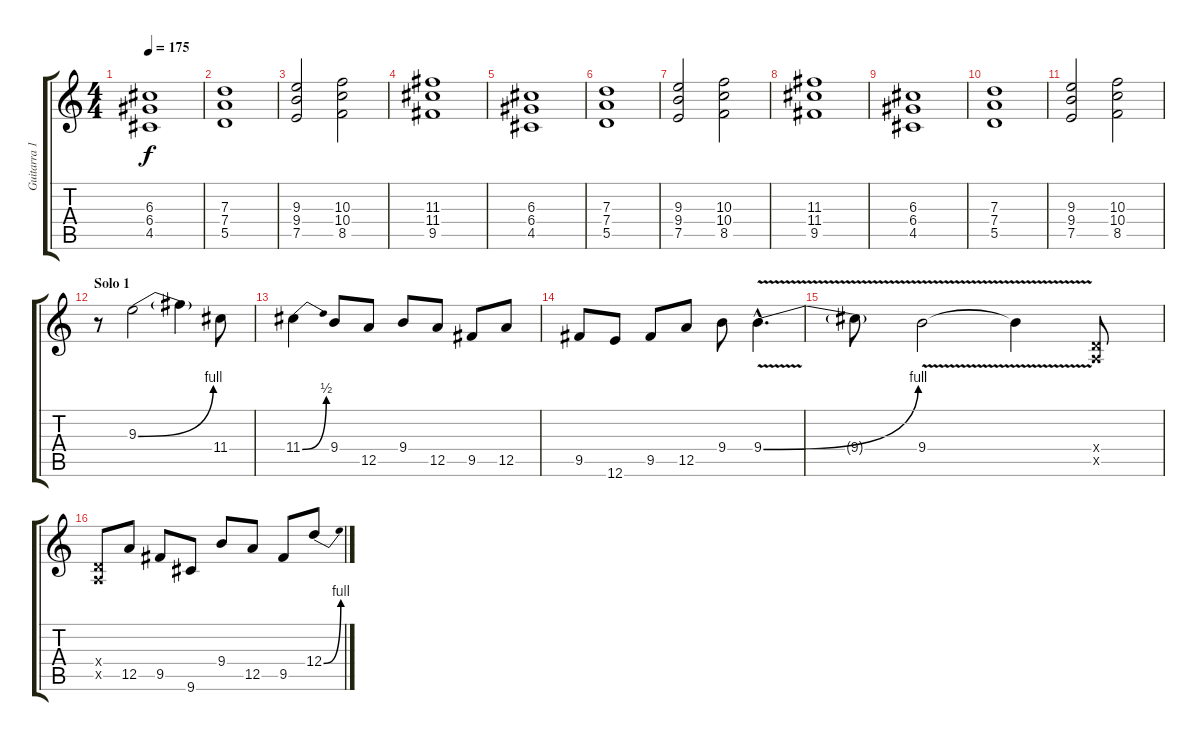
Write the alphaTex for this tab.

\track ("Guitarra 1" "Guitarra 1") {instrument overdrivenguitar}
\staff {score tabs}
\tuning (E4 B3 G3 D3 A2 E2) {hide}
\ts (4 4)
\tempo 175
\clef g2
\ks c
(6.3 6.4 4.5).1{dy f} |
(7.3 7.4 5.5).1 |
(9.3 9.4 7.5).2 (10.3 10.4 8.5).2 |
(11.3 11.4 9.5).1 |
(6.3 6.4 4.5).1 |
(7.3 7.4 5.5).1 |
(9.3 9.4 7.5).2 (10.3 10.4 8.5).2 |
(11.3 11.4 9.5).1 |
(6.3 6.4 4.5).1 |
(7.3 7.4 5.5).1 |
(9.3 9.4 7.5).2 (10.3 10.4 8.5).2 |
\section ("" "Solo 1")
r.8 9.3{be (bend 0 0 60 4)}.2 9.3{t}.4 11.4.8 |
11.4{be (bend 0 0 60 2)}.4 9.4.8 12.5.8 9.4.8 12.5.8 9.5.8 12.5.8 |
9.5.8 12.6.8 9.5.8 12.5.8 9.4.8 9.4{be (bend 0 0 60 4) v hac}.4{d} |
9.4{t}.8 9.4{v}.2 9.4{t}.4 (0.4{x} 0.5{x}).8 |
(0.4{x} 0.5{x}).8 12.5.8 9.5.8 9.6.8 9.4.8 12.5.8 9.5.8 12.4{be (bend 0 0 60 4)}.8
